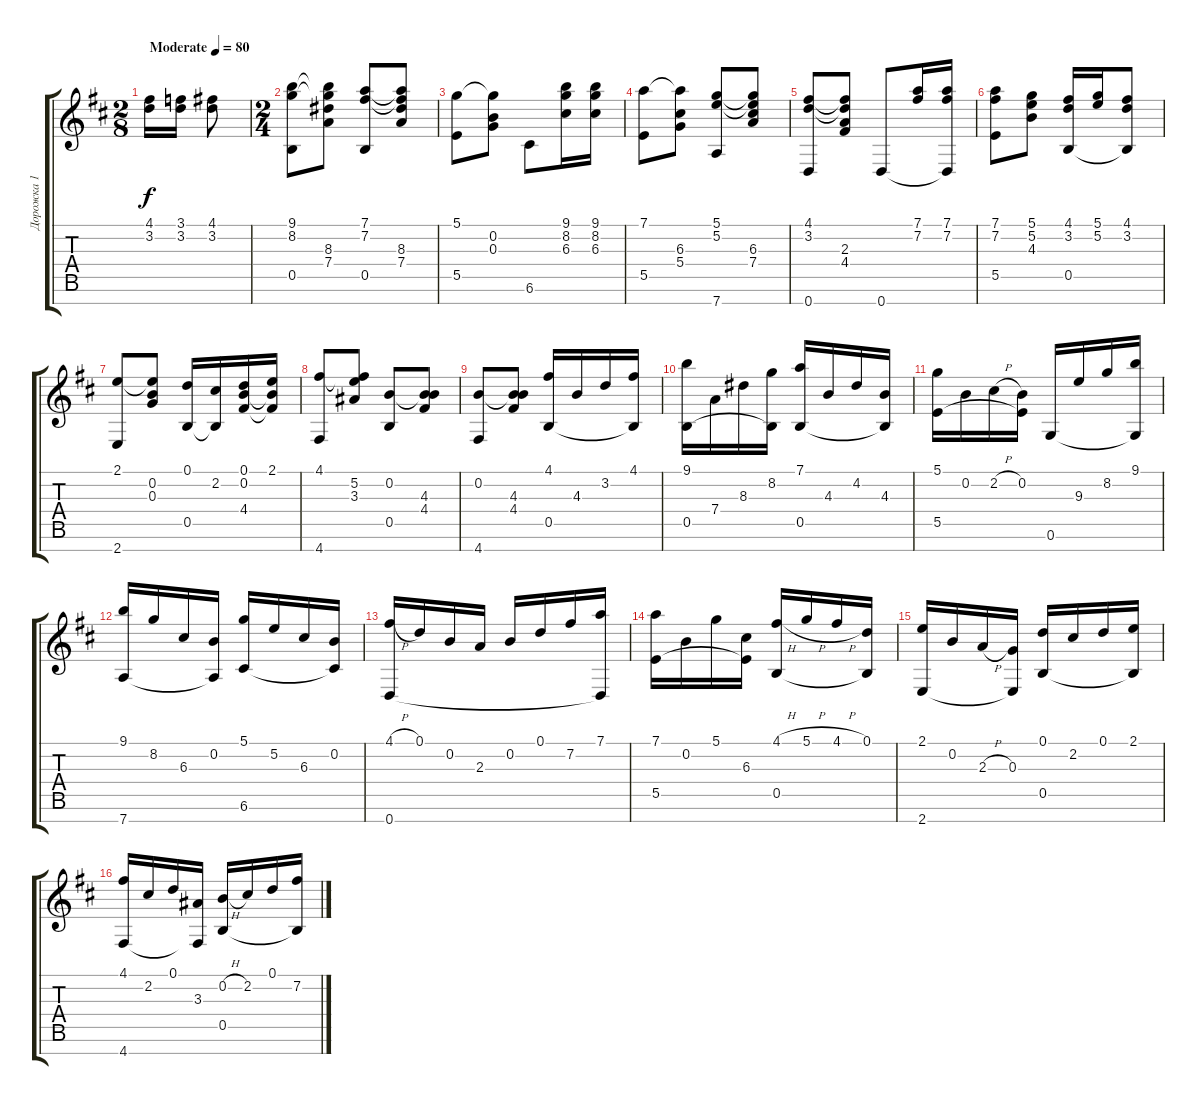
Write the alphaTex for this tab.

\track ("Дорожка 1" "Дорожка 1") {instrument acousticguitarsteel}
\staff {score tabs}
\tuning (D4 B3 G3 D3 B2 G2 D2) {hide}
\ts (2 8)
\tempo (80 "Moderate")
\clef g2
\ks bminor
(4.1 3.2).16{dy f instrument acousticguitarsteel} (3.1 3.2).16 (4.1 3.2).8 |
\ts (2 4)
(9.1 8.2 0.5).8 (9.1{t} 8.2{t} 8.3 7.4).8 (7.1 7.2 0.5).8 (7.1{t} 7.2{t} 8.3 7.4).8 |
(5.1 5.5).8 (5.1{t} 0.2 0.3).8 6.6.8 (9.1 8.2 6.3).16 (9.1 8.2 6.3).16 |
(7.1 5.5).8 (7.1{t} 6.3 5.4).8 (5.1 5.2 7.7).8 (5.1{t} 5.2{t} 6.3 7.4).8 |
(4.1 3.2 0.7).8 (4.1{t} 3.2{t} 2.3 4.4).8 0.7.8 (7.1 7.2).16 (7.1 7.2 0.7{t}).16 |
(7.1 7.2 5.5).8 (5.1 5.2 4.3).8 (4.1 3.2 0.5).16 (5.1 5.2).16 (4.1 3.2 0.5{t}).8 |
(2.1 2.7).8 (2.1{t} 0.2 0.3).8 (0.1 0.5).16 (2.2 0.5{t}).16 (0.1 0.2 4.4).16 (2.1 0.2{t} 4.4{t}).16 |
(4.1 4.7).8 (4.1{t} 5.2 3.3).8 (0.2 0.5).8 (0.2{t} 4.3 4.4).8 |
(0.2 4.7).8 (0.2{t} 4.3 4.4).8 (4.1 0.5).16 4.3.16 3.2.16 (4.1 0.5{t}).16 |
(9.1 0.5).16 7.4.16 8.3.16 (8.2 0.5{t}).16 (7.1 0.5).16 4.3.16 4.2.16 (4.3 0.5{t}).16 |
(5.1 5.5).16 0.2.16 2.2{h}.16 (0.2 5.5{t}).16 0.6.16 9.3.16 8.2.16 (9.1 0.6{t}).16 |
(9.1 7.7).16 8.2.16 6.3.16 (0.2 7.7{t}).16 (5.1 6.6).16 5.2.16 6.3.16 (0.2 6.6{t}).16 |
(4.1{h} 0.7).16 0.1.16 0.2.16 2.3.16 0.2.16 0.1.16 7.2.16 (7.1 0.7{t}).16 |
(7.1 5.5).16 0.2.16 5.1.16 (6.3 5.5{t}).16 (4.1{h} 0.5).16 5.1{h}.16 4.1{h}.16 (0.1 0.5{t}).16 |
(2.1 2.7).16 0.2.16 2.3{h}.16 (0.3 2.7{t}).16 (0.1 0.5).16 2.2.16 0.1.16 (2.1 0.5{t}).16 |
(4.1 4.7).16 2.2.16 0.1.16 (3.3 4.7{t}).16 (0.2{h} 0.5).16 2.2.16 0.1.16 (7.2 0.5{t}).16
